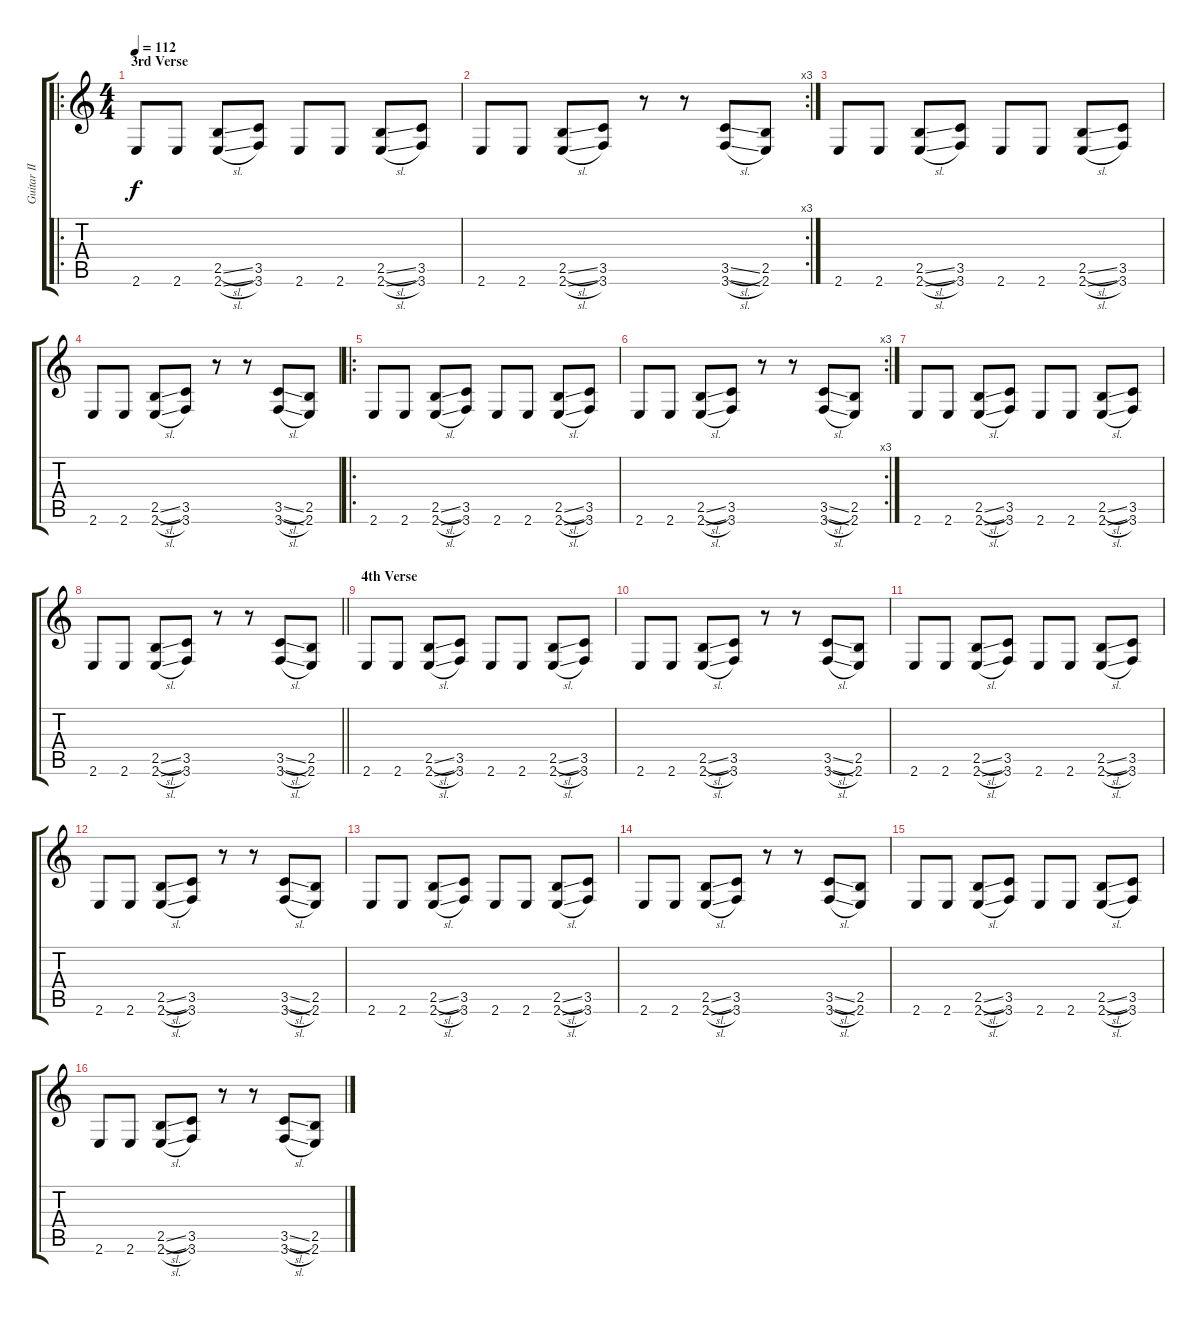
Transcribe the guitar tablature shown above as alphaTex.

\track ("Guitar II" "Guitar II") {instrument distortionguitar}
\staff {score tabs}
\tuning (D4 B3 G3 D3 A2 D2) {hide}
\ro
\ts (4 4)
\section ("" "3rd Verse")
\tempo 112
\clef g2
\ks c
2.6.8{dy f} 2.6.8 (2.5{sl} 2.6{sl}).8 (3.5 3.6).8 2.6.8 2.6.8 (2.5{sl} 2.6{sl}).8 (3.5 3.6).8 |
\rc 3
2.6.8 2.6.8 (2.5{sl} 2.6{sl}).8 (3.5 3.6).8 r.8 r.8 (3.5{sl} 3.6{sl}).8 (2.5 2.6).8 |
2.6.8 2.6.8 (2.5{sl} 2.6{sl}).8 (3.5 3.6).8 2.6.8 2.6.8 (2.5{sl} 2.6{sl}).8 (3.5 3.6).8 |
2.6.8 2.6.8 (2.5{sl} 2.6{sl}).8 (3.5 3.6).8 r.8 r.8 (3.5{sl} 3.6{sl}).8 (2.5 2.6).8 |
\ro
2.6.8 2.6.8 (2.5{sl} 2.6{sl}).8 (3.5 3.6).8 2.6.8 2.6.8 (2.5{sl} 2.6{sl}).8 (3.5 3.6).8 |
\rc 3
2.6.8 2.6.8 (2.5{sl} 2.6{sl}).8 (3.5 3.6).8 r.8 r.8 (3.5{sl} 3.6{sl}).8 (2.5 2.6).8 |
2.6.8 2.6.8 (2.5{sl} 2.6{sl}).8 (3.5 3.6).8 2.6.8 2.6.8 (2.5{sl} 2.6{sl}).8 (3.5 3.6).8 |
\barLineRight lightlight
2.6.8 2.6.8 (2.5{sl} 2.6{sl}).8 (3.5 3.6).8 r.8 r.8 (3.5{sl} 3.6{sl}).8 (2.5 2.6).8 |
\section ("" "4th Verse")
2.6.8 2.6.8 (2.5{sl} 2.6{sl}).8 (3.5 3.6).8 2.6.8 2.6.8 (2.5{sl} 2.6{sl}).8 (3.5 3.6).8 |
2.6.8 2.6.8 (2.5{sl} 2.6{sl}).8 (3.5 3.6).8 r.8 r.8 (3.5{sl} 3.6{sl}).8 (2.5 2.6).8 |
2.6.8 2.6.8 (2.5{sl} 2.6{sl}).8 (3.5 3.6).8 2.6.8 2.6.8 (2.5{sl} 2.6{sl}).8 (3.5 3.6).8 |
2.6.8 2.6.8 (2.5{sl} 2.6{sl}).8 (3.5 3.6).8 r.8 r.8 (3.5{sl} 3.6{sl}).8 (2.5 2.6).8 |
2.6.8 2.6.8 (2.5{sl} 2.6{sl}).8 (3.5 3.6).8 2.6.8 2.6.8 (2.5{sl} 2.6{sl}).8 (3.5 3.6).8 |
2.6.8 2.6.8 (2.5{sl} 2.6{sl}).8 (3.5 3.6).8 r.8 r.8 (3.5{sl} 3.6{sl}).8 (2.5 2.6).8 |
2.6.8 2.6.8 (2.5{sl} 2.6{sl}).8 (3.5 3.6).8 2.6.8 2.6.8 (2.5{sl} 2.6{sl}).8 (3.5 3.6).8 |
2.6.8 2.6.8 (2.5{sl} 2.6{sl}).8 (3.5 3.6).8 r.8 r.8 (3.5{sl} 3.6{sl}).8 (2.5 2.6).8
